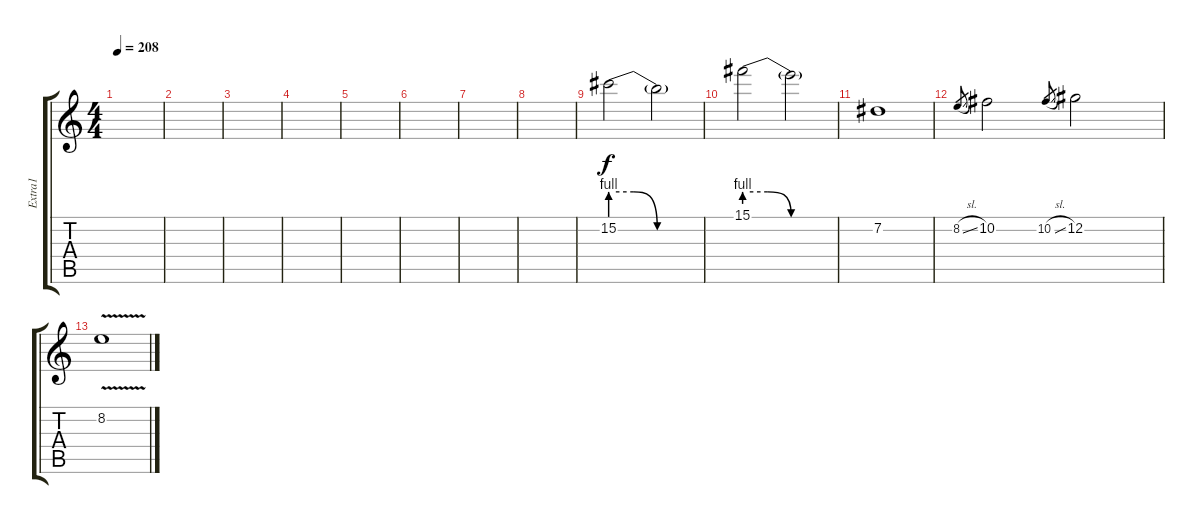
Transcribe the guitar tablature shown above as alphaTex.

\track ("Extra1 " "Extra1 ") {instrument distortionguitar}
\staff {score tabs}
\tuning (Db4 Ab3 E3 B2 Gb2 Db2) {hide}
\ts (4 4)
\tempo 208
\clef g2
\ks c
|
|
|
|
|
|
|
|
15.2{be (custom 0 4 15 4 30 0 60 0)}.2 15.2{t}.2 |
15.1{be (custom 0 4 15 4 30 0 60 0)}.2 15.1{t}.2 |
7.2.1 |
8.2{sl}.8{gr} 10.2.2 10.2{sl}.8{gr} 12.2.2 |
8.2{v}.1
